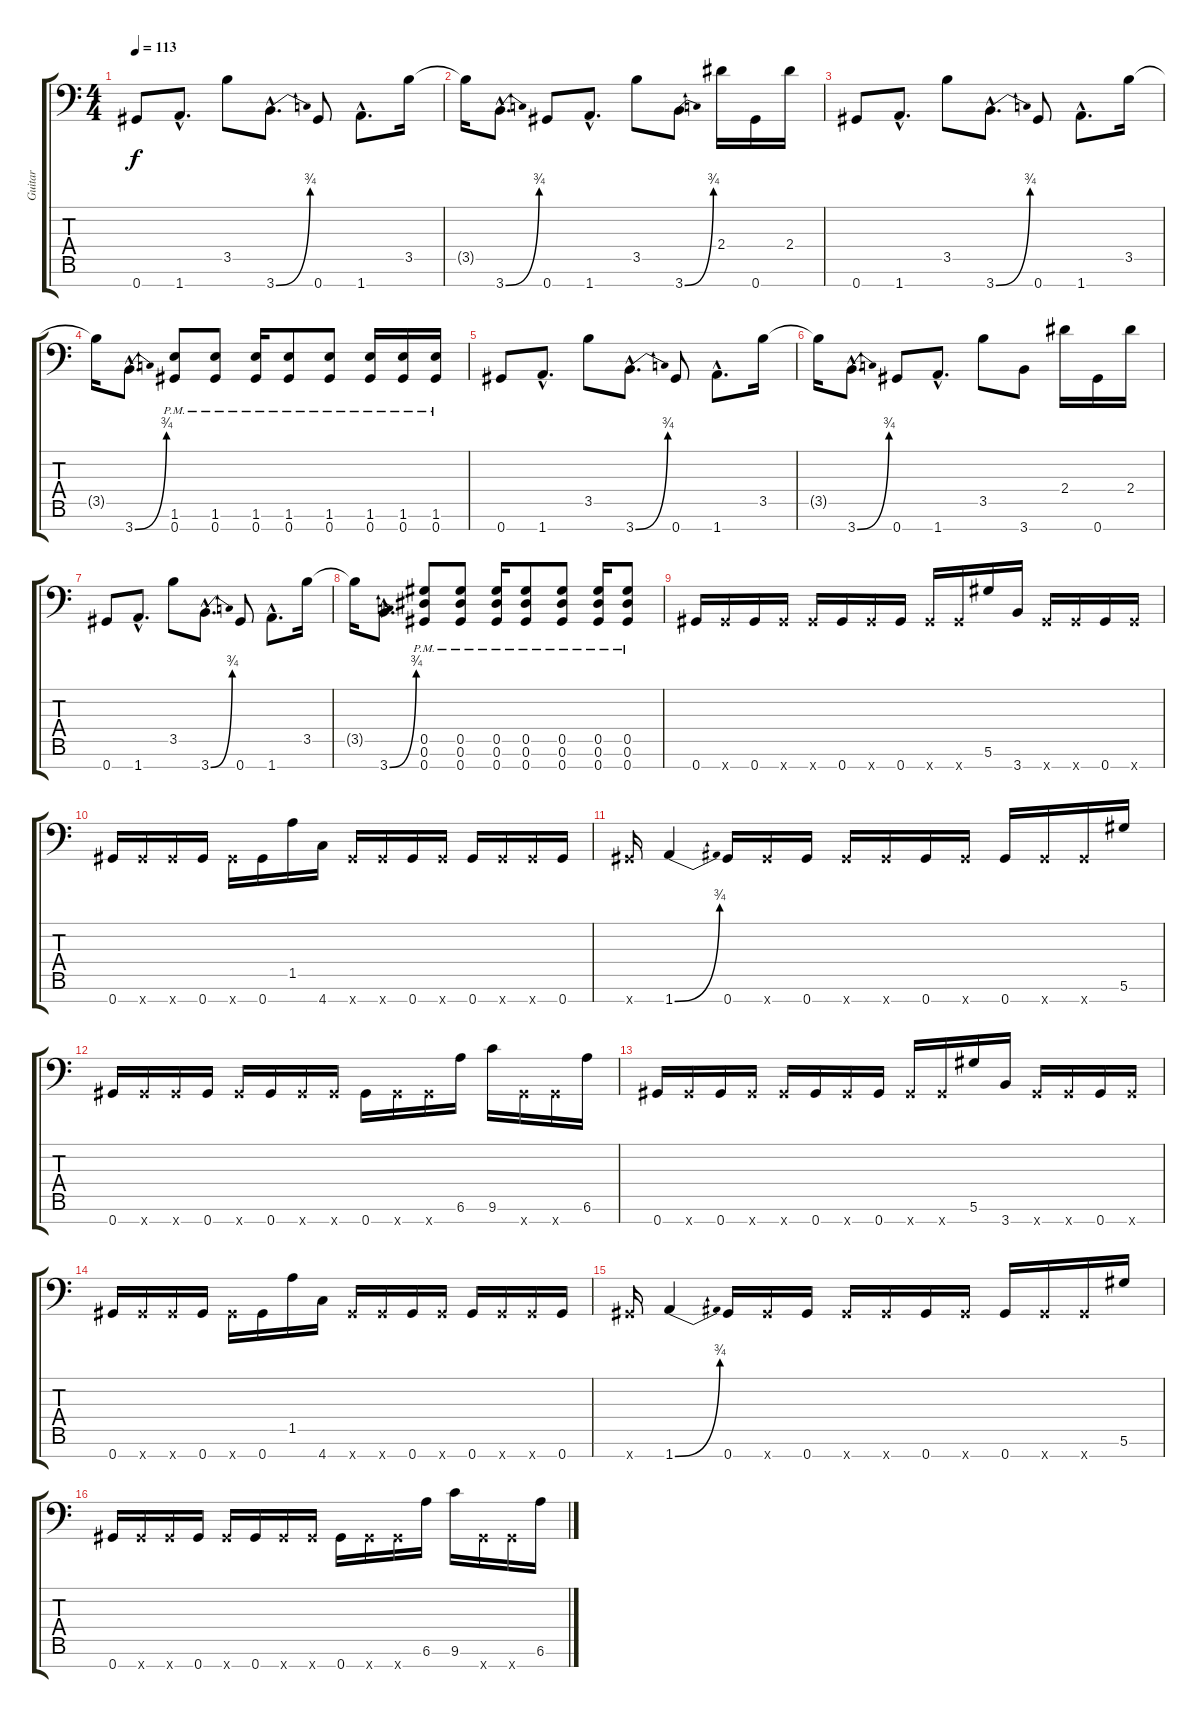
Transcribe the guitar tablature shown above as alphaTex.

\track ("Guitar" "Guitar") {instrument distortionguitar}
\staff {score tabs}
\tuning (Eb4 Bb3 Gb3 Db3 Ab2 Eb2 Ab1) {hide}
\ts (4 4)
\tempo 113
\clef f4
\ks c
0.7.8{dy f} 1.7{hac}.8{d} 3.5.8 3.7{be (bend 0 0 60 3) hac}.8{d} 0.7.8 1.7{hac}.8{d} 3.5.16 |
3.5{t}.16 3.7{be (bend 0 0 60 3) hac}.8{d} 0.7.8 1.7{hac}.8{d} 3.5.8 3.7{be (bend 0 0 60 3)}.8 2.4.16 0.7.16 2.4.16 |
0.7.8 1.7{hac}.8{d} 3.5.8 3.7{be (bend 0 0 60 3) hac}.8{d} 0.7.8 1.7{hac}.8{d} 3.5.16 |
3.5{t}.16 3.7{be (bend 0 0 60 3) hac}.8{d} (1.6 0.7{pm}).8 (1.6{pm} 0.7{pm}).8 (1.6{pm} 0.7{pm}).16 (1.6{pm} 0.7{pm}).8 (1.6{pm} 0.7{pm}).8 (1.6{pm} 0.7{pm}).16 (1.6{pm} 0.7{pm}).16 (1.6{pm} 0.7{pm}).16 |
0.7.8 1.7{hac}.8{d} 3.5.8 3.7{be (bend 0 0 60 3) hac}.8{d} 0.7.8 1.7{hac}.8{d} 3.5.16 |
3.5{t}.16 3.7{be (bend 0 0 60 3) hac}.8{d} 0.7.8 1.7{hac}.8{d} 3.5.8 3.7.8 2.4.16 0.7.16 2.4.16 |
0.7.8 1.7{hac}.8{d} 3.5.8 3.7{be (bend 0 0 60 3) hac}.8{d} 0.7.8 1.7{hac}.8{d} 3.5.16 |
3.5{t}.16 3.7{be (bend 0 0 60 3) hac}.8{d} (0.5{pm} 0.6{pm} 0.7{pm}).8 (0.5{pm} 0.6{pm} 0.7{pm}).8 (0.5{pm} 0.6{pm} 0.7{pm}).16 (0.5{pm} 0.6{pm} 0.7{pm}).8 (0.5{pm} 0.6{pm} 0.7{pm}).8 (0.5{pm} 0.6{pm} 0.7{pm}).16 (0.5{pm} 0.6{pm} 0.7{pm}).8 |
0.7.16 0.7{x}.16 0.7.16 0.7{x}.16 0.7{x}.16 0.7.16 0.7{x}.16 0.7.16 0.7{x}.16 0.7{x}.16 5.6.16 3.7.16 0.7{x}.16 0.7{x}.16 0.7.16 0.7{x}.16 |
0.7.16 0.7{x}.16 0.7{x}.16 0.7.16 0.7{x}.16 0.7.16 1.5.16 4.7.16 0.7{x}.16 0.7{x}.16 0.7.16 0.7{x}.16 0.7.16 0.7{x}.16 0.7{x}.16 0.7.16 |
0.7{x}.16 1.7{be (bend 0 0 60 3)}.4 0.7.16 0.7{x}.16 0.7.16 0.7{x}.16 0.7{x}.16 0.7.16 0.7{x}.16 0.7.16 0.7{x}.16 0.7{x}.16 5.6.16 |
0.7.16 0.7{x}.16 0.7{x}.16 0.7.16 0.7{x}.16 0.7.16 0.7{x}.16 0.7{x}.16 0.7.16 0.7{x}.16 0.7{x}.16 6.6.16 9.6.16 0.7{x}.16 0.7{x}.16 6.6.16 |
0.7.16 0.7{x}.16 0.7.16 0.7{x}.16 0.7{x}.16 0.7.16 0.7{x}.16 0.7.16 0.7{x}.16 0.7{x}.16 5.6.16 3.7.16 0.7{x}.16 0.7{x}.16 0.7.16 0.7{x}.16 |
0.7.16 0.7{x}.16 0.7{x}.16 0.7.16 0.7{x}.16 0.7.16 1.5.16 4.7.16 0.7{x}.16 0.7{x}.16 0.7.16 0.7{x}.16 0.7.16 0.7{x}.16 0.7{x}.16 0.7.16 |
0.7{x}.16 1.7{be (bend 0 0 60 3)}.4 0.7.16 0.7{x}.16 0.7.16 0.7{x}.16 0.7{x}.16 0.7.16 0.7{x}.16 0.7.16 0.7{x}.16 0.7{x}.16 5.6.16 |
0.7.16 0.7{x}.16 0.7{x}.16 0.7.16 0.7{x}.16 0.7.16 0.7{x}.16 0.7{x}.16 0.7.16 0.7{x}.16 0.7{x}.16 6.6.16 9.6.16 0.7{x}.16 0.7{x}.16 6.6.16
